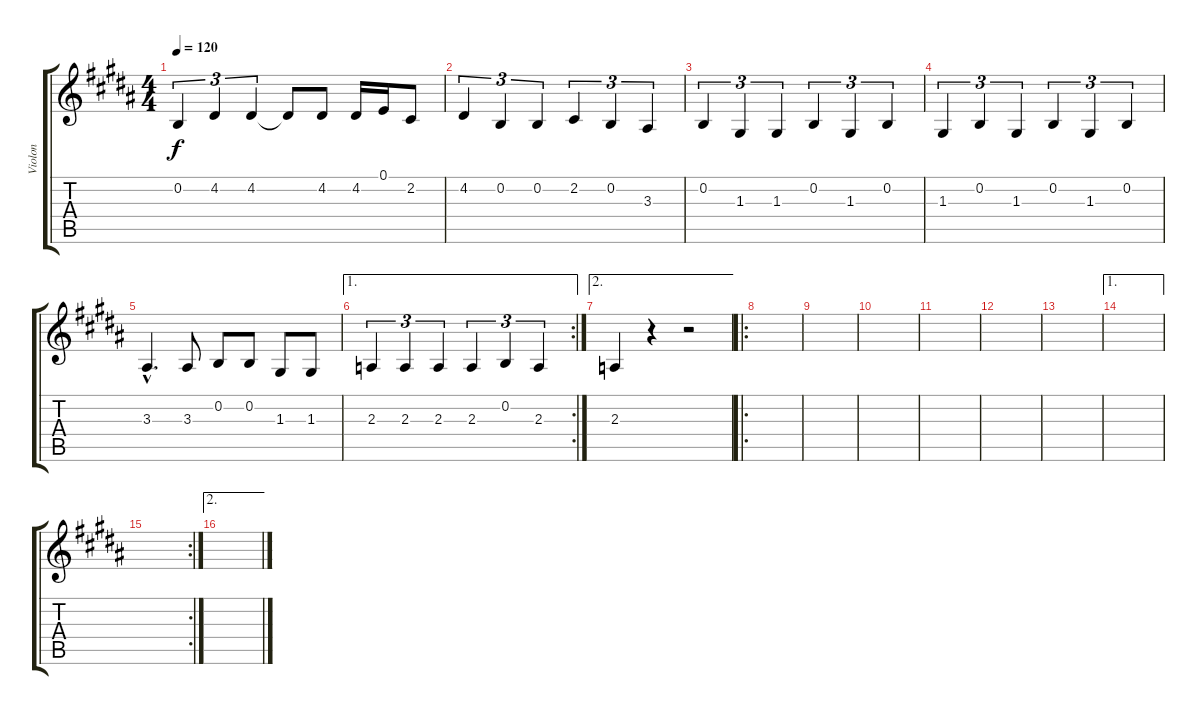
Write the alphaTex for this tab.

\track ("Violon" "Violon") {instrument violin}
\staff {score tabs}
\tuning (E4 B3 G3 D3 A2 E2) {hide}
\ts (4 4)
\tempo 120
\clef g2
\ks b
0.2.4{tu (3 2) dy f} 4.2.4{tu (3 2)} 4.2.4{tu (3 2)} 4.2{t}.8 4.2.8 4.2.16 0.1.16 2.2.8 |
4.2.4{tu (3 2)} 0.2.4{tu (3 2)} 0.2.4{tu (3 2)} 2.2.4{tu (3 2)} 0.2.4{tu (3 2)} 3.3.4{tu (3 2)} |
0.2.4{tu (3 2)} 1.3.4{tu (3 2)} 1.3.4{tu (3 2)} 0.2.4{tu (3 2)} 1.3.4{tu (3 2)} 0.2.4{tu (3 2)} |
1.3.4{tu (3 2)} 0.2.4{tu (3 2)} 1.3.4{tu (3 2)} 0.2.4{tu (3 2)} 1.3.4{tu (3 2)} 0.2.4{tu (3 2)} |
3.3{hac}.4{d} 3.3.8 0.2.8 0.2.8 1.3.8 1.3.8 |
\ae 1
\rc 2
2.3.4{tu (3 2)} 2.3.4{tu (3 2)} 2.3.4{tu (3 2)} 2.3.4{tu (3 2)} 0.2.4{tu (3 2)} 2.3.4{tu (3 2)} |
\ae 2
2.3.4 r.4 r.2 |
\ro
|
|
|
|
|
|
\ae 1
|
\rc 2
|
\ae 2
